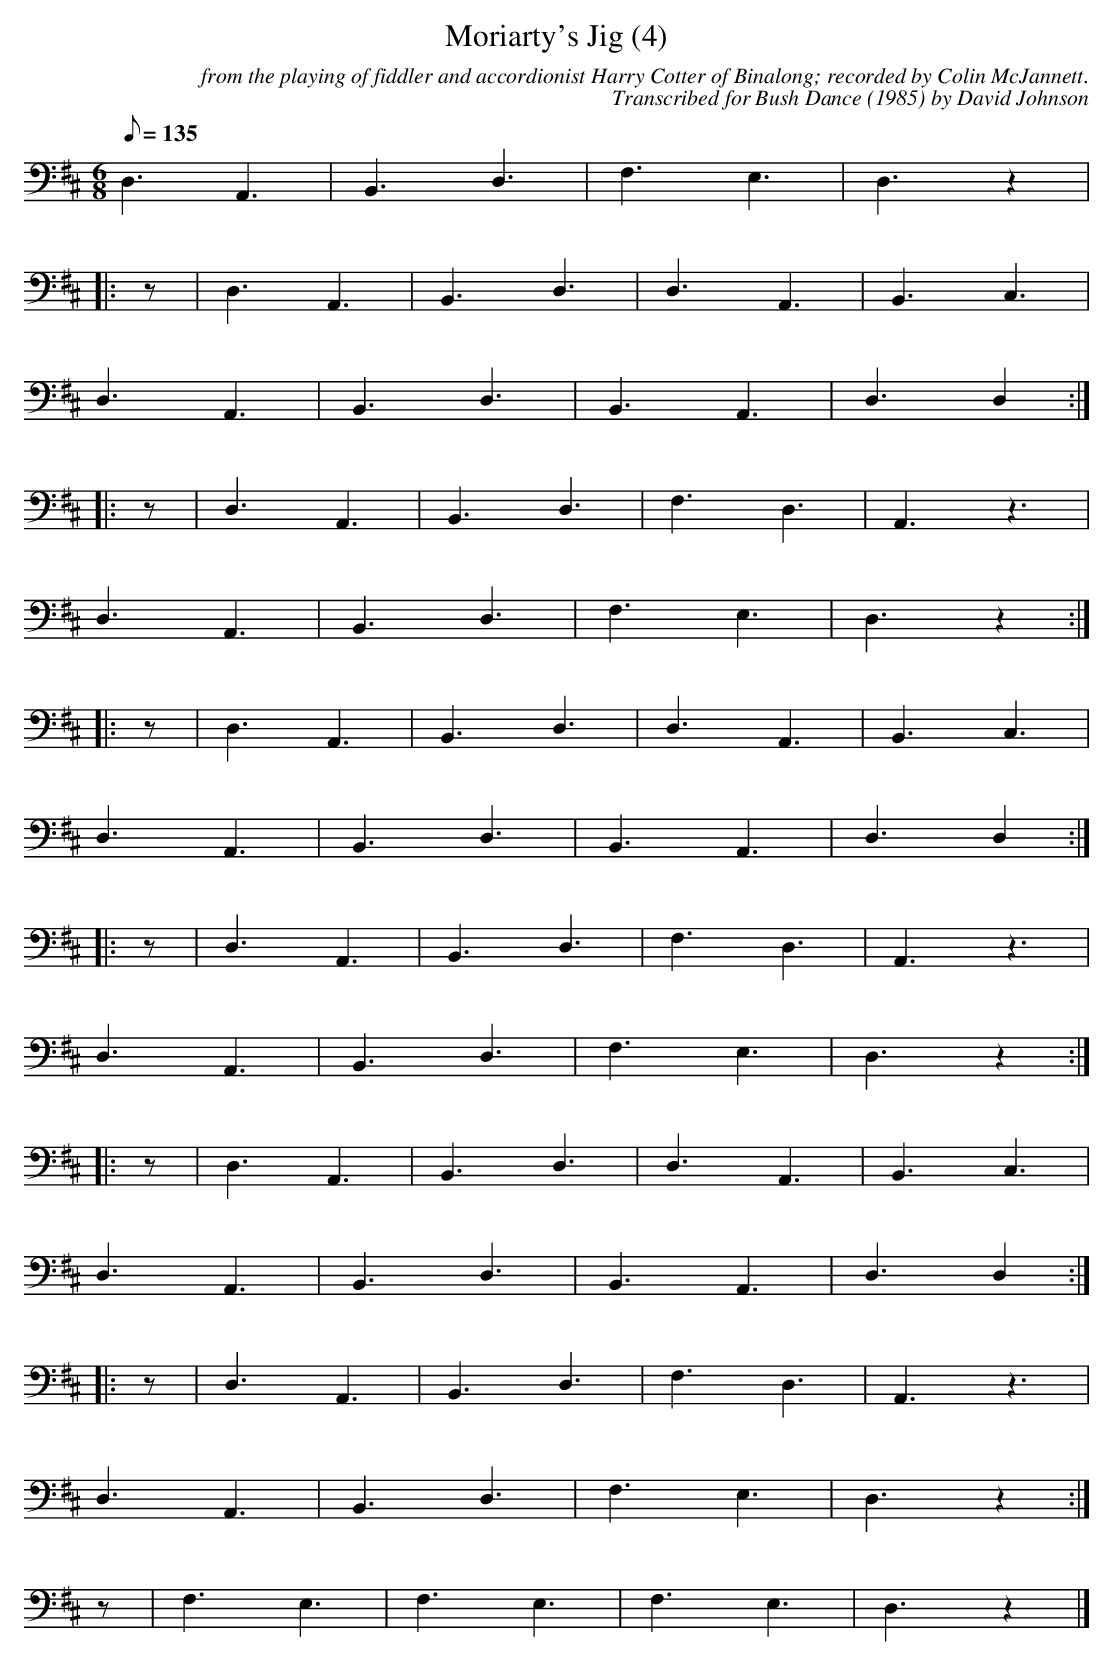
X:1
T:Moriarty's Jig (4)
C:from the playing of fiddler and accordionist Harry Cotter of Binalong; recorded by Colin McJannett.
C:Transcribed for Bush Dance (1985) by David Johnson
M:6/8
L:1/8
Q:135
K:D
D,3 A,,3|B,,3D,3|F,3E,3|D,3z2|
|:z|D,3 A,,3|B,,3D,3|D,3 A,,3|B,,3C,3|
D,3 A,,3|B,,3D,3|B,,3A,,3|D,3D,2:|
|:z|D,3 A,,3|B,,3D,3|F,3D,3|A,,3z3|
D,3 A,,3|B,,3D,3|F,3E,3|D,3z2:|
|:z|D,3 A,,3|B,,3D,3|D,3 A,,3|B,,3C,3|
D,3 A,,3|B,,3D,3|B,,3A,,3|D,3D,2:|
|:z|D,3 A,,3|B,,3D,3|F,3D,3|A,,3z3|
D,3 A,,3|B,,3D,3|F,3E,3|D,3z2:|
|:z|D,3 A,,3|B,,3D,3|D,3 A,,3|B,,3C,3|
D,3 A,,3|B,,3D,3|B,,3A,,3|D,3D,2:|
|:z|D,3 A,,3|B,,3D,3|F,3D,3|A,,3z3|
D,3 A,,3|B,,3D,3|F,3E,3|D,3z2:|
z|F,3E,3|F,3E,3|F,3E,3|D,3z2|]
